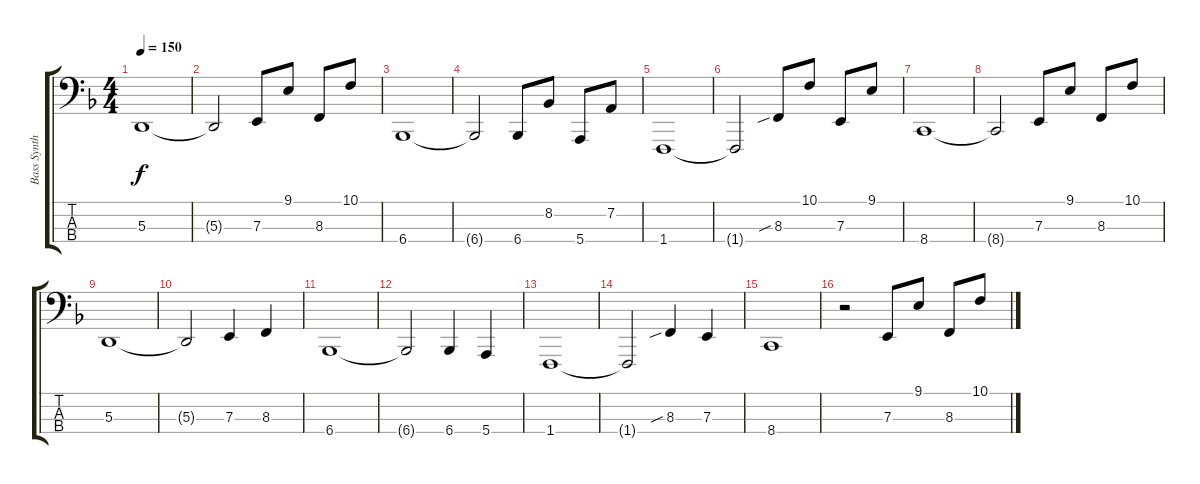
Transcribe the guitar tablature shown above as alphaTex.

\track ("Bass Synth" "Bass Synth") {instrument lead2sawtooth}
\staff {score tabs}
\tuning (G2 D2 A1 E1) {hide}
\ts (4 4)
\tempo 150
\clef f4
\ks f
5.3.1{dy f} |
5.3{t}.2 7.3.8 9.1.8 8.3.8 10.1.8 |
6.4.1 |
6.4{t}.2 6.4.8 8.2.8 5.4.8 7.2.8 |
1.4.1 |
1.4{t}.2 8.3{sib}.8 10.1.8 7.3.8 9.1.8 |
8.4.1 |
8.4{t}.2 7.3.8 9.1.8 8.3.8 10.1.8 |
5.3.1 |
5.3{t}.2 7.3.4 8.3.4 |
6.4.1 |
6.4{t}.2 6.4.4 5.4.4 |
1.4.1 |
1.4{t}.2 8.3{sib}.4 7.3.4 |
8.4.1 |
r.2 7.3.8 9.1.8 8.3.8 10.1.8
